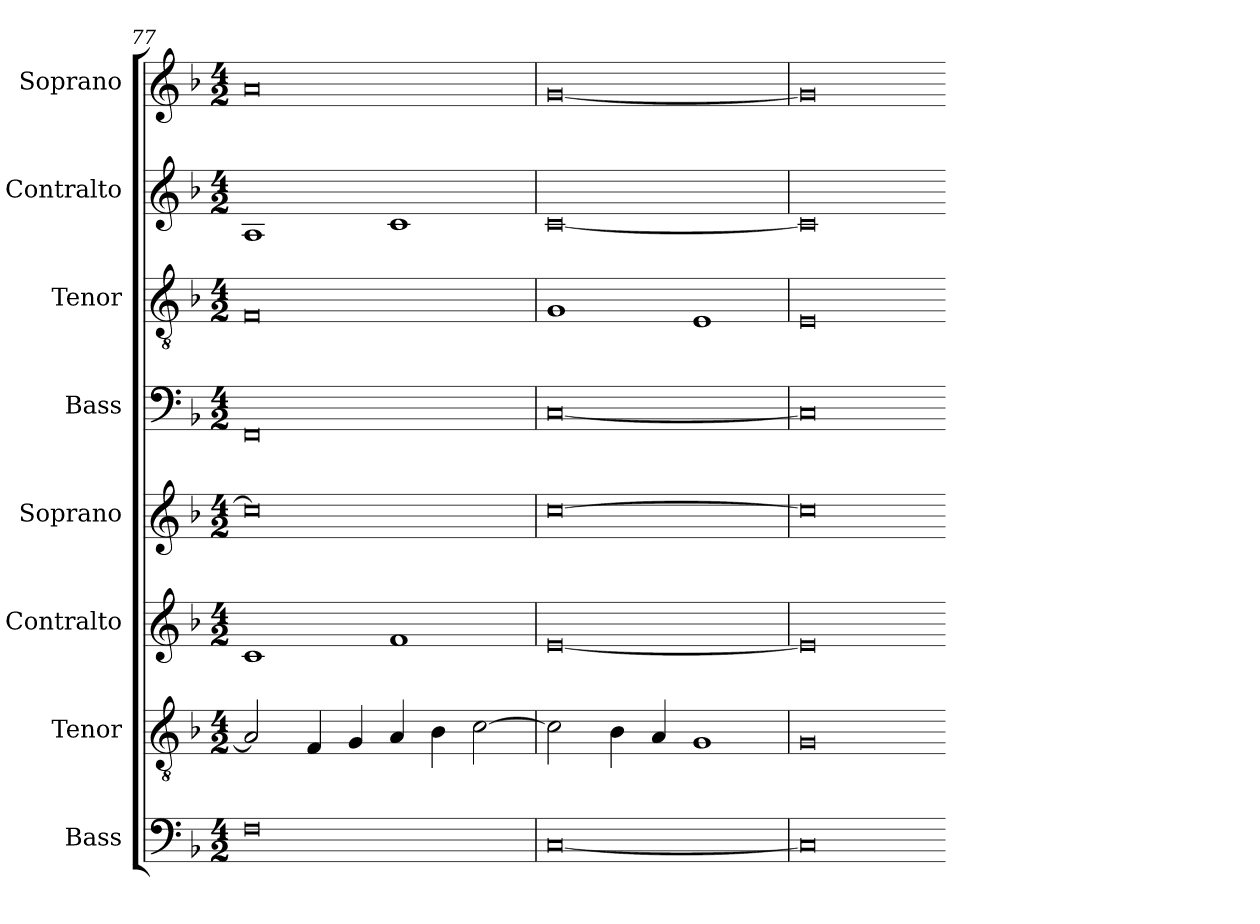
**kern	**kern	**kern	**kern	**kern	**kern	**kern	**kern
*part8	*part7	*part6	*part5	*part4	*part3	*part2	*part1
*staff8	*staff7	*staff6	*staff5	*staff4	*staff3	*staff2	*staff1
*I"Bass	*I"Tenor	*I"Contralto	*I"Soprano	*I"Bass	*I"Tenor	*I"Contralto	*I"Soprano
*I'B	*I'T	*I'A	*I'S	*I'B	*I'T	*I'A	*I'S
*clefF4	*clefGv2	*clefG2	*clefG2	*clefF4	*clefGv2	*clefG2	*clefG2
*k[b-]	*k[b-]	*k[b-]	*k[b-]	*k[b-]	*k[b-]	*k[b-]	*k[b-]
*F:ion	*F:ion	*F:ion	*F:ion	*F:ion	*F:ion	*F:ion	*F:ion
*M4/2	*M4/2	*M4/2	*M4/2	*M4/2	*M4/2	*M4/2	*M4/2
=77	=77	=77	=77	=77	=77	=77	=77
0F	2A]	1c	0cc]	0FF	0F	1A	0a
.	4F	.	.	.	.	.	.
.	4G	.	.	.	.	.	.
.	4A	1f	.	.	.	1c	.
.	4B-	.	.	.	.	.	.
.	[2c	.	.	.	.	.	.
=78	=78	=78	=78	=78	=78	=78	=78
[0C	2c]	[0e	[0cc	[0C	1G	[0c	[0g
.	4B-	.	.	.	.	.	.
.	4A	.	.	.	.	.	.
.	1G	.	.	.	1E	.	.
=79	=79	=79	=79	=79	=79	=79	=79
0C]	0G	0e]	0cc]	0C]	0E	0c]	0g]
=-	=-	=-	=-	=-	=-	=-	=-
*-	*-	*-	*-	*-	*-	*-	*-
